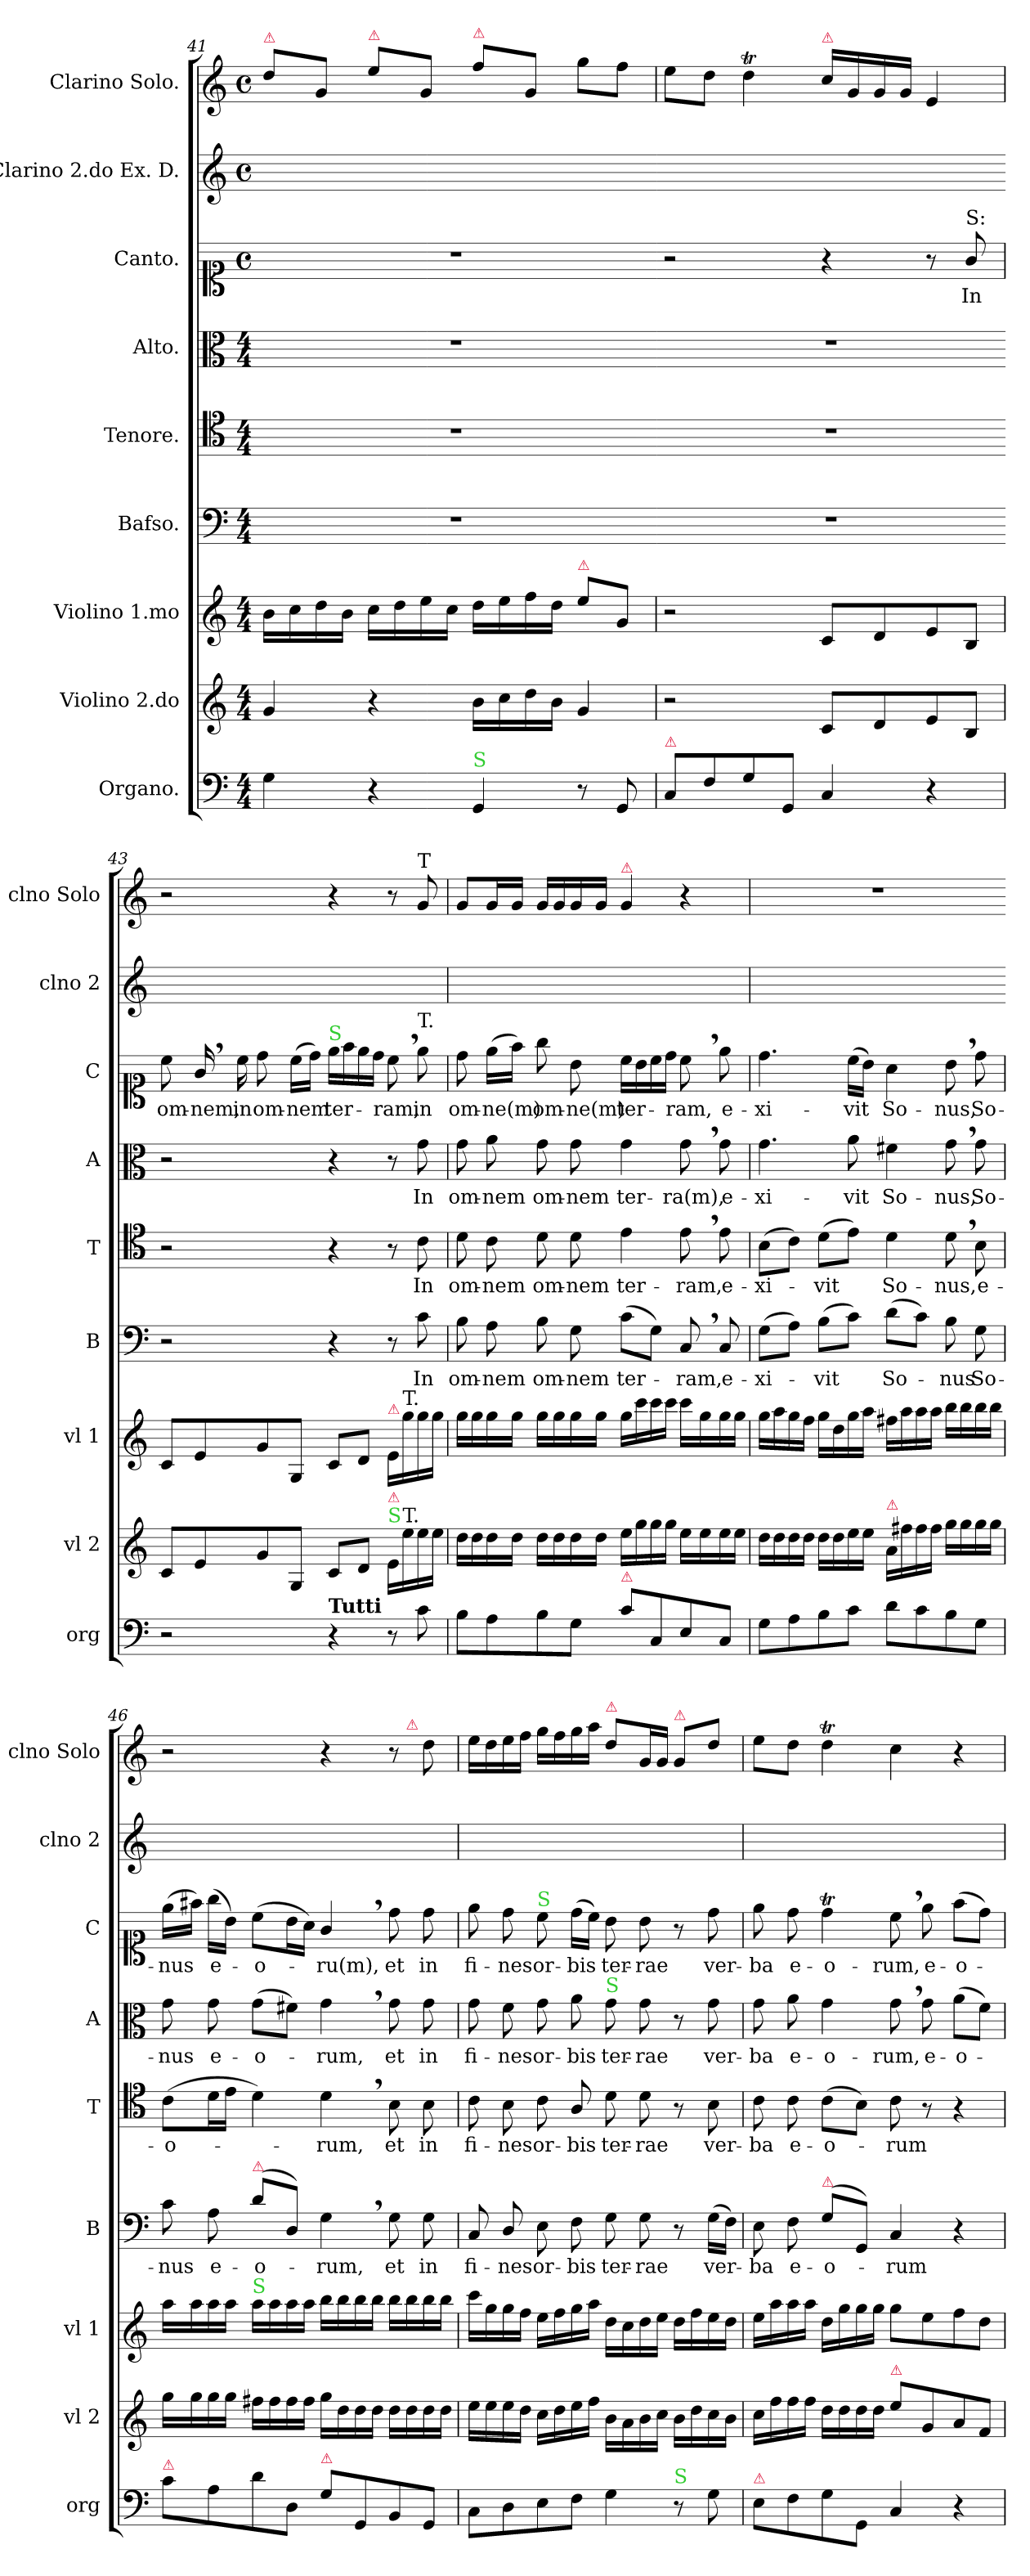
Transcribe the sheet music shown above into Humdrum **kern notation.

**kern	**kern	**kern	**kern	**text	**kern	**text	**kern	**text	**kern	**text	**kern	**kern
*part9	*part8	*part7	*part6	*part6	*part5	*part5	*part4	*part4	*part3	*part3	*part2	*part1
*staff9	*staff8	*staff7	*staff6	*staff6	*staff5	*staff5	*staff4	*staff4	*staff3	*staff3	*staff2	*staff1
*I"Organo.	*I"Violino 2.do	*I"Violino 1.mo	*I"Bafso.	*	*I"Tenore.	*	*I"Alto.	*	*I"Canto.	*	*I"Clarino 2.do Ex. D.	*I"Clarino Solo.
*I'org	*I'vl 2	*I'vl 1	*I'B	*	*I'T	*	*I'A	*	*I'C	*	*I'clno 2	*I'clno Solo
*clefF4	*clefG2	*clefG2	*clefF4	*	*clefC4	*	*clefC3	*	*clefC1	*	*clefG2	*clefG2
*k[]	*k[]	*k[]	*k[]	*	*k[]	*	*k[]	*	*k[]	*	*k[]	*k[]
*M4/4	*M4/4	*M4/4	*M4/4	*	*M4/4	*	*M4/4	*	*M4/4	*	*M4/4	*M4/4
*	*	*	*	*	*	*	*	*	*met(c)	*	*met(c)	*met(c)
=41	=41	=41	=41	=41	=41	=41	=41	=41	=41	=41	=41	=41
!	!	!	!	!	!	!	!	!	!	!	!	!LO:TX:a:color=crimson:t=⚠
4G\	4g/	16b\LL	1r	.	1r	.	1r	.	1r	.	1ryy	8dd\L
.	.	16cc\	.	.	.	.	.	.	.	.	.	.
.	.	16dd\	.	.	.	.	.	.	.	.	.	8g/J
.	.	16b\JJ	.	.	.	.	.	.	.	.	.	.
!	!	!	!	!	!	!	!	!	!	!	!	!LO:TX:a:color=crimson:t=⚠
4r	4r	16cc\LL	.	.	.	.	.	.	.	.	.	8ee\L
.	.	16dd\	.	.	.	.	.	.	.	.	.	.
.	.	16ee\	.	.	.	.	.	.	.	.	.	8g/J
.	.	16cc\JJ	.	.	.	.	.	.	.	.	.	.
!	!	!	!	!	!	!	!	!	!	!	!	!LO:TX:a:color=crimson:t=⚠
!LO:TX:a:color=limegreen:t=S	!	!	!	!	!	!	!	!	!	!	!	!
4GG/	16b\LL	16dd\LL	.	.	.	.	.	.	.	.	.	8ff\L
.	16cc\	16ee\	.	.	.	.	.	.	.	.	.	.
.	16dd\	16ff\	.	.	.	.	.	.	.	.	.	8g/J
.	16b\JJ	16dd\JJ	.	.	.	.	.	.	.	.	.	.
!	!	!LO:TX:a:color=crimson:t=⚠	!	!	!	!	!	!	!	!	!	!
8r	4g/	8ee\L	.	.	.	.	.	.	.	.	.	8gg\L
8GG/	.	8g/J	.	.	.	.	.	.	.	.	.	8ff\J
=42	=42	=42	=42	=42	=42	=42	=42	=42	=42-	=42	=42	=42
!LO:TX:a:color=crimson:t=⚠	!	!	!	!	!	!	!	!	!	!	!	!
8C/L	2r	2r	1r	.	1r	.	1r	.	2r	.	1ryy	8ee\L
8F\	.	.	.	.	.	.	.	.	.	.	.	8dd\J
8G\	.	.	.	.	.	.	.	.	.	.	.	4ddT\
8GG/J	.	.	.	.	.	.	.	.	.	.	.	.
!	!	!	!	!	!	!	!	!	!	!	!	!LO:TX:a:color=crimson:t=⚠
4C/	8c/L	8c/L	.	.	.	.	.	.	4r	.	.	16cc\LL
.	.	.	.	.	.	.	.	.	.	.	.	16g/
.	8d/	8d/	.	.	.	.	.	.	.	.	.	16g/
.	.	.	.	.	.	.	.	.	.	.	.	16g/JJ
4r	8e/	8e/	.	.	.	.	.	.	8r	.	.	4e/
!	!	!	!	!	!	!	!	!	!LO:TX:a:t=S&colon;	!	!	!
.	8B/J	8B/J	.	.	.	.	.	.	8g/	In	.	.
=43	=43	=43	=43-	=43	=43	=43	=43-	=43	=43	=43	=43	=43
2r	8c/L	8c/L	2r	.	2r	.	2r	.	8cc\	om-	1ryy	2r
.	8e/	8e/	.	.	.	.	.	.	16g,</	-nem,	.	.
!	!	!	!	!	!	!	!	!	!	!LO:LY:i	!	!
.	.	.	.	.	.	.	.	.	16cc\	in	.	.
!	!	!	!	!	!	!	!	!	!	!LO:LY:i	!	!
.	8g/	8g/	.	.	.	.	.	.	8dd\	om-	.	.
!	!	!	!	!	!	!	!	!	!	!LO:LY:i	!	!
.	8G/J	8G/J	.	.	.	.	.	.	(16cc\LL	-nem	.	.
.	.	.	.	.	.	.	.	.	16dd\JJ)	.	.	.
!	!	!	!	!	!	!	!	!	!LO:TX:a:color=limegreen:t=S	!	!	!
!LO:TX:a:B:t=Tutti	!	!	!	!	!	!	!	!	!	!	!	!
4r	8c/L	8c/L	4r	.	4r	.	4r	.	16ee\LL	ter-	.	4r
.	.	.	.	.	.	.	.	.	16ff\	.	.	.
.	8d/J	8d/J	.	.	.	.	.	.	16ee\	.	.	.
.	.	.	.	.	.	.	.	.	16dd\JJ	.	.	.
!	!	!LO:TX:a:color=crimson:t=⚠	!	!	!	!	!	!	!	!	!	!
!	!LO:TX:a:color=limegreen:t=S	!	!	!	!	!	!	!	!	!	!	!
!	!LO:TX:a:color=crimson:t=⚠	!	!	!	!	!	!	!	!	!	!	!
8r	16e/LL	16e/LL	8r	.	8r	.	8r	.	8cc,<\	-ram,	.	8r
!	!	!LO:TX:a:t=T.	!	!	!	!	!	!	!	!	!	!
!	!LO:TX:a:t=T.	!	!	!	!	!	!	!	!	!	!	!
.	16ee\	16gg\	.	.	.	.	.	.	.	.	.	.
!	!	!	!	!	!	!	!	!	!	!	!	!LO:TX:a:t=T
!	!	!	!	!	!	!	!	!	!LO:TX:a:t=T.	!	!	!
8c\	16ee\	16gg\	8c\	In	8c\	In	8g\	In	8ee\	in	.	8g/
.	16ee\JJ	16gg\JJ	.	.	.	.	.	.	.	.	.	.
=44	=44	=44	=44	=44	=44	=44	=44	=44	=44	=44	=44	=44
8B\L	16dd\LL	16gg\LL	8B\	om-	8d\	om-	8g\	om-	8dd\	om-	1ryy	8g/L
.	16dd\	16gg\	.	.	.	.	.	.	.	.	.	.
8A\	16dd\	16gg\	8A\	-nem	8c\	-nem	8a\	-nem	(16ee\LL	-ne(m)	.	16g/L
.	16dd\JJ	16gg\JJ	.	.	.	.	.	.	16ff\JJ)	.	.	16g/JJ
!	!	!	!	!LO:LY:i	!	!LO:LY:i	!	!LO:LY:i	!	!	!	!
8B\	16dd\LL	16gg\LL	8B\	om-	8d\	om-	8g\	om-	8gg\	om-	.	16g/LL
.	16dd\	16gg\	.	.	.	.	.	.	.	.	.	16g/
!	!	!	!	!LO:LY:i	!	!LO:LY:i	!	!LO:LY:i	!	!	!	!
8G\J	16dd\	16gg\	8G\	-nem	8d\	-nem	8g\	-nem	8b\	-ne(m)	.	16g/
.	16dd\JJ	16gg\JJ	.	.	.	.	.	.	.	.	.	16g/JJ
!	!	!	!	!	!	!	!	!	!	!	!	!LO:TX:a:color=crimson:t=⚠
!LO:TX:a:color=crimson:t=⚠	!	!	!	!	!	!	!	!	!	!	!	!
8c\L	16ee\LL	16gg\LL	(8c\L	ter-	4e\	ter-	4g\	ter-	16cc\LL	ter-	.	4g/
.	16gg\	16ccc\	.	.	.	.	.	.	16b\	.	.	.
8C/	16gg\	16ccc\	8G\J)	.	.	.	.	.	16cc\	.	.	.
.	16gg\JJ	16ccc\JJ	.	.	.	.	.	.	16dd\JJ	.	.	.
8E/	16ee\LL	16ccc\LL	8C,</	-ram,	8e,<\	-ram,	8g,<\	-ra(m),	8cc,<\	-ram,	.	4r
.	16ee\	16gg\	.	.	.	.	.	.	.	.	.	.
8C/J	16ee\	16gg\	8C/	e-	8e\	e-	8g\	e-	8ee\	e-	.	.
.	16ee\JJ	16gg\JJ	.	.	.	.	.	.	.	.	.	.
=45	=45	=45	=45	=45	=45	=45	=45	=45	=45	=45	=45	=45
8G\L	16dd\LL	16gg\LL	(8G\L	-xi-	(8B\L	-xi-	4.g\	-xi-	4.dd\	-xi-	1ryy	1r
.	16dd\	16aa\	.	.	.	.	.	.	.	.	.	.
8A\	16dd\	16gg\	8A\J)	.	8c\J)	.	.	.	.	.	.	.
.	16dd\JJ	16ff\JJ	.	.	.	.	.	.	.	.	.	.
8B\	16dd\LL	16gg\LL	(8B\L	-vit	(8d\L	-vit	.	.	.	.	.	.
.	16dd\	16dd\	.	.	.	.	.	.	.	.	.	.
8c\J	16ee\	16gg\	8c\J)	.	8e\J)	.	8a\	-vit	(16cc\LL	-vit	.	.
.	16ee\JJ	16aa\JJ	.	.	.	.	.	.	16b\JJ)	.	.	.
!	!LO:TX:a:color=crimson:t=⚠	!	!	!	!	!	!	!	!	!	!	!
8d\L	16a/LL	16ff#X\LL	(8d\L	So-	4d\	So-	4f#X\	So-	4a\	So-	.	.
.	16ff#X\	16aa\	.	.	.	.	.	.	.	.	.	.
8c\	16ff#\	16aa\	8c\J)	.	.	.	.	.	.	.	.	.
.	16ff#\JJ	16aa\JJ	.	.	.	.	.	.	.	.	.	.
8B\	16gg\LL	16bb\LL	8B\	-nus	8d,<\	-nus,	8g,<\	-nus,	8b,<\	-nus,	.	.
.	16gg\	16bb\	.	.	.	.	.	.	.	.	.	.
8G\J	16gg\	16bb\	8G\	So-	8B\	e-	8g\	So-	8dd\	So-	.	.
.	16gg\JJ	16bb\JJ	.	.	.	.	.	.	.	.	.	.
=46	=46	=46	=46	=46-	=46	=46-	=46	=46-	=46	=46-	=46	=46-
!LO:TX:a:color=crimson:t=⚠	!	!	!	!	!	!	!	!	!	!	!	!
*	*	*	*	*	*	*	*	*	*	*	*	*^
8c\L	16gg\LL	16aa\LL	8c\	-nus	(8c\L	-o-	8g\	-nus	(16ee\LL	-nus	1ryy	2r	2ryy
.	16gg\	16aa\	.	.	.	.	.	.	16ff#X\JJ)	.	.	.	.
8A\	16gg\	16aa\	8A\	e-	16d\L	.	8g\	e-	(16gg\LL	e-	.	.	.
.	16gg\JJ	16aa\JJ	.	.	16e\JJ	.	.	.	16b\JJ)	.	.	.	.
!	!	!	!LO:TX:a:color=crimson:t=⚠	!	!	!	!	!	!	!	!	!	!
!	!	!LO:TX:a:color=limegreen:t=S	!	!	!	!	!	!	!	!	!	!	!
8d\	16ff#X\LL	16aa\LL	(>8d\L	-o-	4d\)	.	(8g\L	-o-	(8cc\L	-o-	.	.	.
.	16ff#\	16aa\	.	.	.	.	.	.	.	.	.	.	.
8D/J	16ff#\	16aa\	8D/J)	.	.	.	8f#X\J)	.	16b\L	.	.	.	.
.	16ff#\JJ	16aa\JJ	.	.	.	.	.	.	16a\JJ)	.	.	.	.
!LO:TX:a:color=crimson:t=⚠	!	!	!	!	!	!	!	!	!	!	!	!	!
8G\L	16gg\LL	16bb\LL	4G,<\	-rum,	4d,<\	-rum,	4g,<\	-rum,	4g,</	-ru(m),	.	4r	4ryy
.	16dd\	16bb\	.	.	.	.	.	.	.	.	.	.	.
8GG/	16dd\	16bb\	.	.	.	.	.	.	.	.	.	.	.
.	16dd\JJ	16bb\JJ	.	.	.	.	.	.	.	.	.	.	.
8BB/	16dd\LL	16bb\LL	8G\	et	8B\	et	8g\	et	8dd\	et	.	8r	16ryy
!	!	!	!	!	!	!	!	!	!	!	!	!	!LO:TX:a:color=crimson:t=⚠
.	16dd\	16bb\	.	.	.	.	.	.	.	.	.	.	8.ryy
8GG/J	16dd\	16bb\	8G\	in	8B\	in	8g\	in	8dd\	in	.	8dd\	.
.	16dd\JJ	16bb\JJ	.	.	.	.	.	.	.	.	.	.	.
*	*	*	*	*	*	*	*	*	*	*	*	*v	*v
=47	=47	=47	=47	=47	=47	=47	=47	=47	=47	=47	=47	=47
8C\L	16ee\LL	16ccc\LL	8C/	fi-	8c\	fi-	8g\	fi-	8ee\	fi-	1ryy	16ee\LL
.	16ee\	16gg\	.	.	.	.	.	.	.	.	.	16dd\
8D\	16ee\	16gg\	8D/	-nes	8B\	-nes	8f\	-nes	8dd\	-nes	.	16ee\
.	16dd\JJ	16ff\JJ	.	.	.	.	.	.	.	.	.	16ff\JJ
!	!	!	!	!	!	!	!	!	!LO:TX:a:color=limegreen:t=S	!	!	!
8E\	16cc\LL	16ee\LL	8E\	or-	8c\	or-	8g\	or-	8cc\	or-	.	16gg\LL
.	16dd\	16ff\	.	.	.	.	.	.	.	.	.	16ff\
8F\J	16ee\	16gg\	8F\	-bis	8A/	-bis	8a\	-bis	(16dd\LL	-bis	.	16gg\
.	16ff\JJ	16aa\JJ	.	.	.	.	.	.	16cc\JJ)	.	.	16aa\JJ
!	!	!	!	!	!	!	!	!	!	!	!	!LO:TX:a:color=crimson:t=⚠
!	!	!	!	!	!	!	!LO:TX:a:color=limegreen:t=S	!	!	!	!	!
4G\	16b\LL	16dd\LL	8G\	ter-	8d\	ter-	8g\	ter-	8b\	ter-	.	8dd\L
.	16a\	16cc\	.	.	.	.	.	.	.	.	.	.
.	16b\	16dd\	8G\	-rae	8d\	-rae	8g\	-rae	8b\	-rae	.	16g/L
.	16cc\JJ	16ee\JJ	.	.	.	.	.	.	.	.	.	16g/JJ
!	!	!	!	!	!	!	!	!	!	!	!	!LO:TX:a:color=crimson:t=⚠
!LO:TX:a:color=limegreen:t=S	!	!	!	!	!	!	!	!	!	!	!	!
8r	16b\LL	16dd\LL	8r	.	8r	.	8r	.	8r	.	.	8g/L
.	16dd\	16ff\	.	.	.	.	.	.	.	.	.	.
8G\	16cc\	16ee\	(16G\LL	ver-	8B\	ver-	8g\	ver-	8dd\	ver-	.	8dd\J
.	16b\JJ	16dd\JJ	16F\JJ)	.	.	.	.	.	.	.	.	.
=48	=48	=48	=48	=48	=48	=48	=48	=48	=48	=48	=48	=48
!LO:TX:a:color=crimson:t=⚠	!	!	!	!	!	!	!	!	!	!	!	!
8E\L	16cc\LL	16ee\LL	8E\	-ba	8c\	-ba	8g\	-ba	8ee\	-ba	1ryy	8ee\L
.	16ff\	16aa\	.	.	.	.	.	.	.	.	.	.
8F\	16ff\	16aa\	8F\	e-	8c\	e-	8a\	e-	8dd\	e-	.	8dd\J
.	16ff\JJ	16aa\JJ	.	.	.	.	.	.	.	.	.	.
!	!	!	!LO:TX:a:color=crimson:t=⚠	!	!	!	!	!	!	!	!	!
8G\	16dd\LL	16dd\LL	(>8G\L	-o-	(8c\L	-o-	4g\	-o-	4ddT\	-o-	.	4ddT\
.	16dd\	16gg\	.	.	.	.	.	.	.	.	.	.
8GG/J	16dd\	16gg\	8GG/J)	.	8B\J)	.	.	.	.	.	.	.
.	16dd\JJ	16gg\JJ	.	.	.	.	.	.	.	.	.	.
!	!LO:TX:a:color=crimson:t=⚠	!	!	!	!	!	!	!	!	!	!	!
4C/	8ee\L	8gg\L	4C/	-rum	8c\	-rum	8g,<\	-rum,	8cc,<\	-rum,	.	4cc\
.	8g/	8ee\	.	.	8r	.	8g\	e-	8ee\	e-	.	.
4r	8a/	8ff\	4r	.	4r	.	(8a\L	-o-	(8ff\L	-o-	.	4r
.	8f/J	8dd\J	.	.	.	.	8f\J)	.	8dd\J)	.	.	.
=	=	=	=	=	=	=	=	=	=	=	=	=
*-	*-	*-	*-	*-	*-	*-	*-	*-	*-	*-	*-	*-
